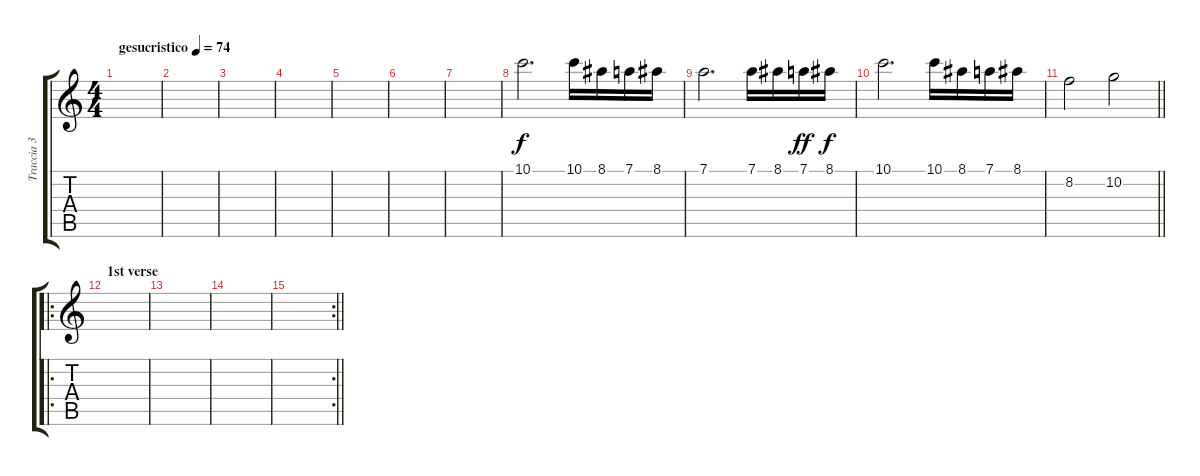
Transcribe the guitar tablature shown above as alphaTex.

\track ("Traccia 3" "Traccia 3") {instrument distortionguitar}
\staff {score tabs}
\tuning (D4 A3 F3 C3 G2 C2) {hide}
\ts (4 4)
\tempo (74 "gesucristico")
\clef g2
\ks c
|
|
|
|
|
|
|
10.1.2{d volume 10} 10.1.16 8.1.16 7.1.16 8.1.16 |
7.1.2{d} 7.1.16 8.1.16 7.1.16{dy ff} 8.1.16{dy f} |
10.1.2{d} 10.1.16 8.1.16 7.1.16 8.1.16 |
\barLineRight lightlight
8.2.2 10.2.2 |
\ro
\section ("" "1st verse")
|
|
|
\rc 2
\barLineRight lightlight
